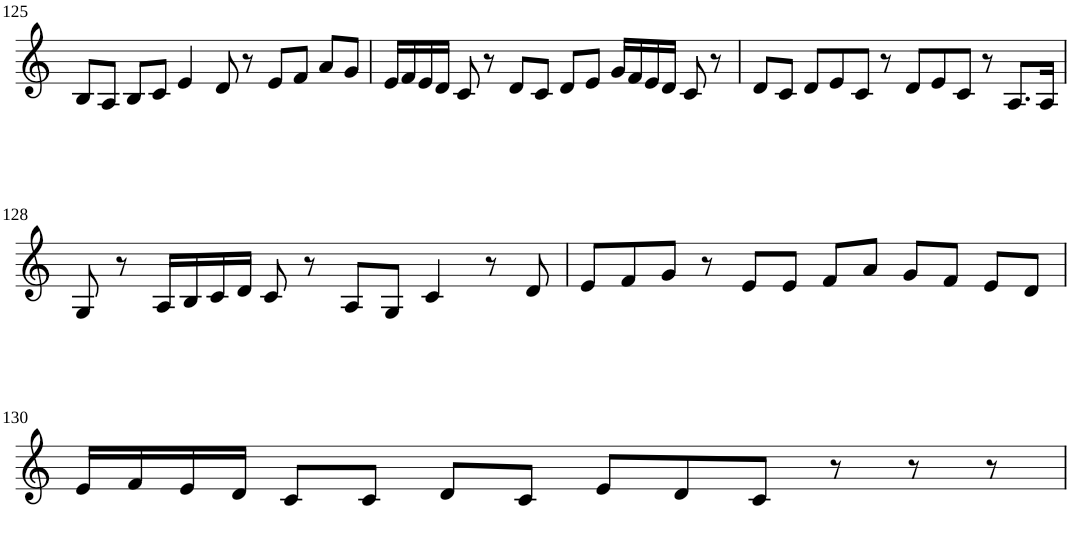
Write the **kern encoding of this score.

**kern
*part1
*staff1
*I"Violin
!!LO:PB:g=z
*clefG2
*k[]
*M6/4
=125
8B/L
8A/J
8B/L
8c/J
4e/
8d/
8r
8e/L
8f/J
8a/L
8g/J
=126
16e/LL
16f/
16e/
16d/JJ
8c/
8r
8d/L
8c/J
8d/L
8e/J
16g/LL
16f/
16e/
16d/JJ
8c/
8r
=127
8d/L
8c/J
8d/L
8e/
8c/J
8r
8d/L
8e/
8c/J
8r
8.A/L
16A/Jk
!!LO:LB:g=z
=128
8G/
8r
16A/LL
16B/
16c/
16d/JJ
8c/
8r
8A/L
8G/J
4c/
8r
8d/
=129
8e/L
8f/
8g/J
8r
8e/L
8e/J
8f/L
8a/J
8g/L
8f/J
8e/L
8d/J
!!LO:LB:g=z
=130
16e/LL
16f/
16e/
16d/JJ
8c/L
8c/J
8d/L
8c/J
8e/L
8d/
8c/J
8r
8r
8r
=
*-
